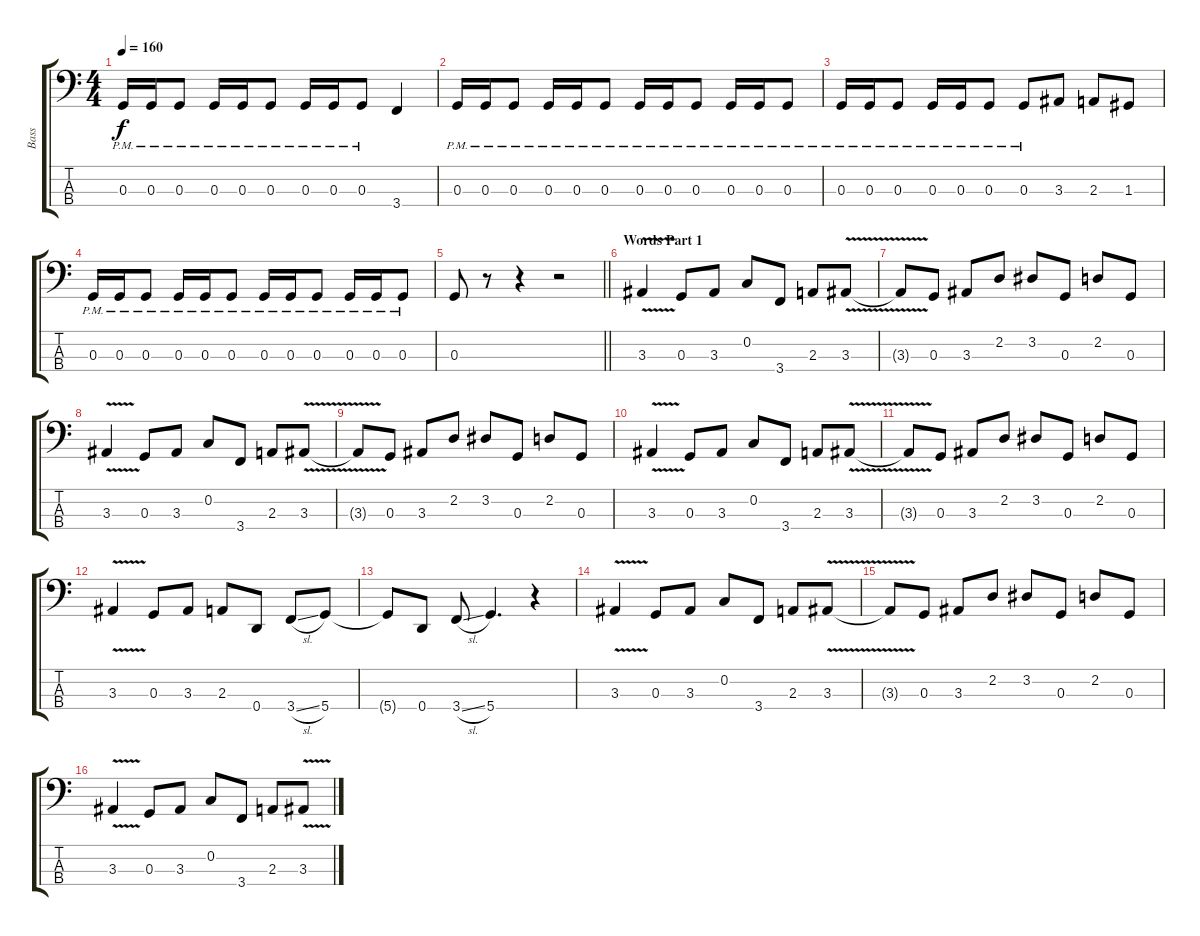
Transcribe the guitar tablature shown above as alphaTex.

\track ("Bass" "Bass") {instrument electricbasspick}
\staff {score tabs}
\tuning (F2 C2 G1 D1) {hide}
\ts (4 4)
\tempo 160
\clef f4
\ks c
0.3{pm}.16{dy f} 0.3{pm}.16 0.3{pm}.8 0.3{pm}.16 0.3{pm}.16 0.3{pm}.8 0.3{pm}.16 0.3{pm}.16 0.3{pm}.8 3.4.4 |
0.3{pm}.16 0.3{pm}.16 0.3{pm}.8 0.3{pm}.16 0.3{pm}.16 0.3{pm}.8 0.3{pm}.16 0.3{pm}.16 0.3{pm}.8 0.3{pm}.16 0.3{pm}.16 0.3{pm}.8 |
0.3{pm}.16 0.3{pm}.16 0.3{pm}.8 0.3{pm}.16 0.3{pm}.16 0.3{pm}.8 0.3{pm}.8 3.3.8 2.3.8 1.3.8 |
0.3{pm}.16 0.3{pm}.16 0.3{pm}.8 0.3{pm}.16 0.3{pm}.16 0.3{pm}.8 0.3{pm}.16 0.3{pm}.16 0.3{pm}.8 0.3{pm}.16 0.3{pm}.16 0.3{pm}.8 |
\barLineRight lightlight
0.3.8 r.8 r.4 r.2 |
\section ("" "Words Part 1")
3.3{v}.4 0.3.8 3.3.8 0.2.8 3.4.8 2.3.8 3.3{v}.8 |
3.3{t}.8 0.3.8 3.3.8 2.2.8 3.2.8 0.3.8 2.2.8 0.3.8 |
3.3{v}.4 0.3.8 3.3.8 0.2.8 3.4.8 2.3.8 3.3{v}.8 |
3.3{t}.8 0.3.8 3.3.8 2.2.8 3.2.8 0.3.8 2.2.8 0.3.8 |
3.3{v}.4 0.3.8 3.3.8 0.2.8 3.4.8 2.3.8 3.3{v}.8 |
3.3{t}.8 0.3.8 3.3.8 2.2.8 3.2.8 0.3.8 2.2.8 0.3.8 |
3.3{v}.4 0.3.8 3.3.8 2.3.8 0.4.8 3.4{sl}.8 5.4.8 |
5.4{t}.8 0.4.8 3.4{sl}.8 5.4.4{d} r.4 |
3.3{v}.4 0.3.8 3.3.8 0.2.8 3.4.8 2.3.8 3.3{v}.8 |
3.3{t}.8 0.3.8 3.3.8 2.2.8 3.2.8 0.3.8 2.2.8 0.3.8 |
3.3{v}.4 0.3.8 3.3.8 0.2.8 3.4.8 2.3.8 3.3{v}.8
